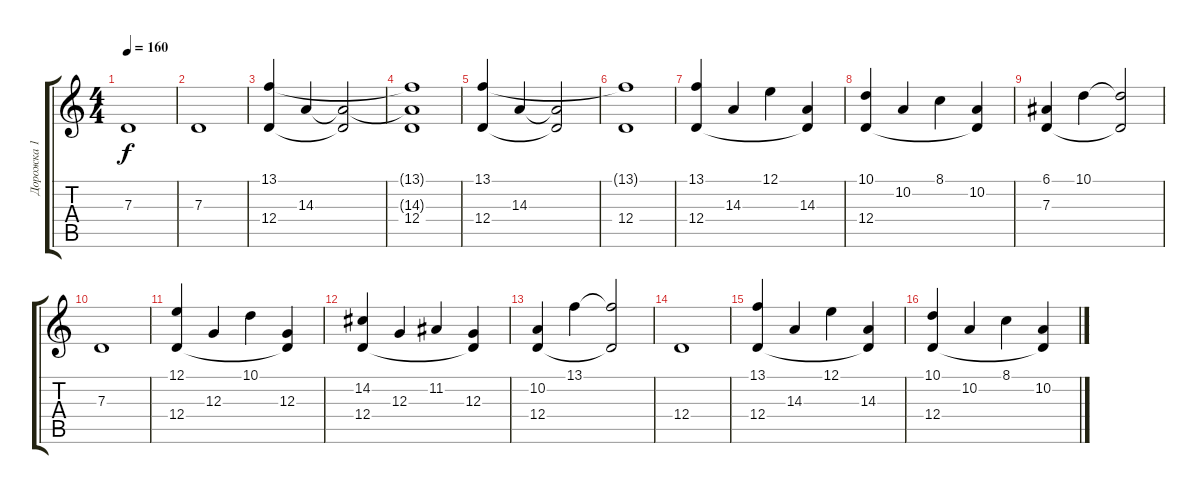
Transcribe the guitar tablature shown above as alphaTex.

\track ("Дорожка 1" "Дорожка 1") {instrument acousticgrandpiano}
\staff {score tabs}
\tuning (E4 B3 G3 D3 A2 E2) {hide}
\ts (4 4)
\tempo 160
\clef g2
\ks c
7.3.1{dy f instrument acousticgrandpiano} |
7.3.1 |
(13.1 12.4).4 14.3.4 (14.3{t} 12.4{t}).2 |
(13.1{t} 14.3{t} 12.4).1 |
(13.1 12.4).4 14.3.4 (14.3{t} 12.4{t}).2 |
(13.1{t} 12.4).1 |
(13.1 12.4).4 14.3.4 12.1.4 (14.3 12.4{t}).4 |
(10.1 12.4).4 10.2.4 8.1.4 (10.2 12.4{t}).4 |
(6.1 7.3).4 10.1.4 (10.1{t} 7.3{t}).2 |
7.3.1 |
(12.1 12.4).4 12.3.4 10.1.4 (12.3 12.4{t}).4 |
(14.2 12.4).4 12.3.4 11.2.4 (12.3 12.4{t}).4 |
(10.2 12.4).4 13.1.4 (13.1{t} 12.4{t}).2 |
12.4.1 |
(13.1 12.4).4 14.3.4 12.1.4 (14.3 12.4{t}).4 |
(10.1 12.4).4 10.2.4 8.1.4 (10.2 12.4{t}).4
